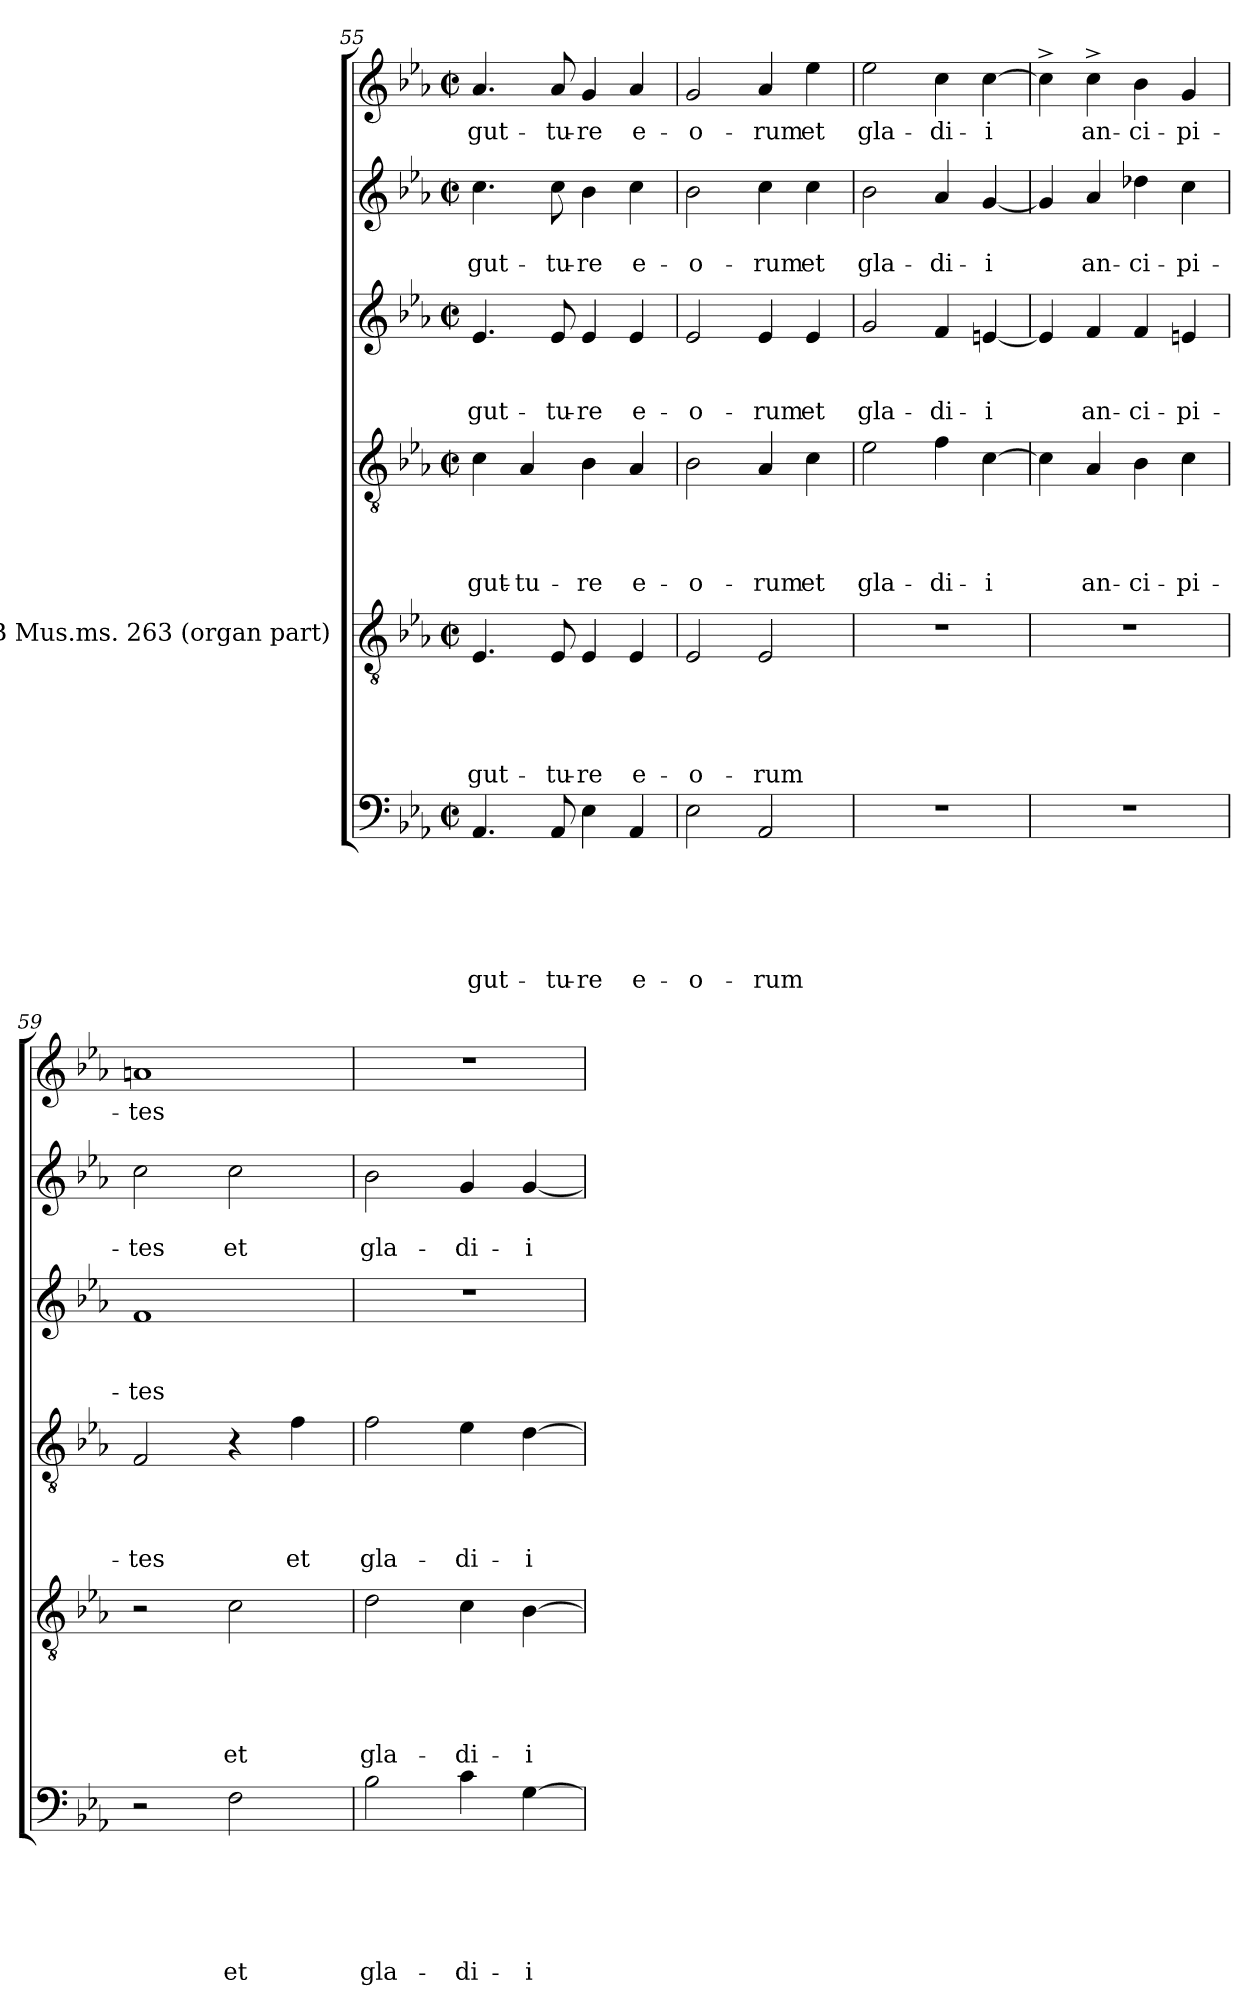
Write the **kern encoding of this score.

**kern	**text	**text	**text	**text	**text	**text	**kern	**text	**text	**text	**text	**text	**kern	**text	**text	**text	**text	**kern	**text	**text	**text	**kern	**text	**text	**kern	**text
*part6	*part6	*part6	*part6	*part6	*part6	*part6	*part5	*part5	*part5	*part5	*part5	*part5	*part4	*part4	*part4	*part4	*part4	*part3	*part3	*part3	*part3	*part2	*part2	*part2	*part1	*part1
*staff6	*staff6	*staff6	*staff6	*staff6	*staff6	*staff6	*staff5	*staff5	*staff5	*staff5	*staff5	*staff5	*staff4	*staff4	*staff4	*staff4	*staff4	*staff3	*staff3	*staff3	*staff3	*staff2	*staff2	*staff2	*staff1	*staff1
*	*	*	*	*	*	*	*I"BSB Mus.ms. 263 (organ part)	*	*	*	*	*	*	*	*	*	*	*	*	*	*	*	*	*	*	*
*clefF4	*	*	*	*	*	*	*clefGv2	*	*	*	*	*	*clefGv2	*	*	*	*	*clefG2	*	*	*	*clefG2	*	*	*clefG2	*
*k[b-e-a-]	*	*	*	*	*	*	*k[b-e-a-]	*	*	*	*	*	*k[b-e-a-]	*	*	*	*	*k[b-e-a-]	*	*	*	*k[b-e-a-]	*	*	*k[b-e-a-]	*
*E-:	*	*	*	*	*	*	*E-:	*	*	*	*	*	*E-:	*	*	*	*	*E-:	*	*	*	*E-:	*	*	*E-:	*
*M2/2	*	*	*	*	*	*	*M2/2	*	*	*	*	*	*M2/2	*	*	*	*	*M2/2	*	*	*	*M2/2	*	*	*M2/2	*
*met(c|)	*	*	*	*	*	*	*met(c|)	*	*	*	*	*	*met(c|)	*	*	*	*	*met(c|)	*	*	*	*met(c|)	*	*	*met(c|)	*
=55	=55	=55	=55	=55	=55	=55	=55	=55	=55	=55	=55	=55	=55	=55	=55	=55	=55	=55	=55	=55	=55	=55	=55	=55	=55	=55
!	!	!	!	!	!	!LO:LY:b	!	!	!	!	!	!LO:LY:b	!	!	!	!	!LO:LY:b	!	!	!	!LO:LY:b	!	!	!LO:LY:b	!	!LO:LY:b
4.AA-/	.	.	.	.	.	gut-	4.E-/	.	.	.	.	gut-	4c\	.	.	.	gut-	4.e-/	.	.	gut-	4.cc\	.	gut-	4.a-/	gut-
!	!	!	!	!	!	!	!	!	!	!	!	!	!	!	!	!	!LO:LY:b	!	!	!	!	!	!	!	!	!
.	.	.	.	.	.	.	.	.	.	.	.	.	4A-/	.	.	.	-tu-	.	.	.	.	.	.	.	.	.
!	!	!	!	!	!	!LO:LY:b	!	!	!	!	!	!LO:LY:b	!	!	!	!	!	!	!	!	!LO:LY:b	!	!	!LO:LY:b	!	!LO:LY:b
8AA-/	.	.	.	.	.	-tu-	8E-/	.	.	.	.	-tu-	.	.	.	.	.	8e-/	.	.	-tu-	8cc\	.	-tu-	8a-/	-tu-
!	!	!	!	!	!	!LO:LY:b	!	!	!	!	!	!LO:LY:b	!	!	!	!	!LO:LY:b	!	!	!	!LO:LY:b	!	!	!LO:LY:b	!	!LO:LY:b
4E-\	.	.	.	.	.	-re	4E-/	.	.	.	.	-re	4B-\	.	.	.	-re	4e-/	.	.	-re	4b-\	.	-re	4g/	-re
!	!	!	!	!	!	!LO:LY:b	!	!	!	!	!	!LO:LY:b	!	!	!	!	!LO:LY:b	!	!	!	!LO:LY:b	!	!	!LO:LY:b	!	!LO:LY:b
4AA-/	.	.	.	.	.	e-	4E-/	.	.	.	.	e-	4A-/	.	.	.	e-	4e-/	.	.	e-	4cc\	.	e-	4a-/	e-
=56	=56	=56	=56	=56	=56	=56	=56	=56	=56	=56	=56	=56	=56	=56	=56	=56	=56	=56	=56	=56	=56	=56	=56	=56	=56	=56
!	!	!	!	!	!	!LO:LY:b	!	!	!	!	!	!LO:LY:b	!	!	!	!	!LO:LY:b	!	!	!	!LO:LY:b	!	!	!LO:LY:b	!	!LO:LY:b
2E-\	.	.	.	.	.	-o-	2E-/	.	.	.	.	-o-	2B-\	.	.	.	-o-	2e-/	.	.	-o-	2b-\	.	-o-	2g/	-o-
!	!	!	!	!	!	!LO:LY:b	!	!	!	!	!	!LO:LY:b	!	!	!	!	!LO:LY:b	!	!	!	!LO:LY:b	!	!	!LO:LY:b	!	!LO:LY:b
2AA-/	.	.	.	.	.	-rum	2E-/	.	.	.	.	-rum	4A-/	.	.	.	-rum	4e-/	.	.	-rum	4cc\	.	-rum	4a-/	-rum
!	!	!	!	!	!	!	!	!	!	!	!	!	!	!	!	!	!LO:LY:b	!	!	!	!LO:LY:b	!	!	!LO:LY:b	!	!LO:LY:b
.	.	.	.	.	.	.	.	.	.	.	.	.	4c\	.	.	.	et	4e-/	.	.	et	4cc\	.	et	4ee-\	et
=57	=57	=57	=57	=57	=57	=57	=57	=57	=57	=57	=57	=57	=57	=57	=57	=57	=57	=57	=57	=57	=57	=57	=57	=57	=57	=57
!	!	!	!	!	!	!	!	!	!	!	!	!	!	!	!	!	!LO:LY:b	!	!	!	!LO:LY:b	!	!	!LO:LY:b	!	!LO:LY:b
1r	.	.	.	.	.	.	1r	.	.	.	.	.	2e-\	.	.	.	gla-	2g/	.	.	gla-	2b-\	.	gla-	2ee-\	gla-
!	!	!	!	!	!	!	!	!	!	!	!	!	!	!	!	!	!LO:LY:b	!	!	!	!LO:LY:b	!	!	!LO:LY:b	!	!LO:LY:b
.	.	.	.	.	.	.	.	.	.	.	.	.	4f\	.	.	.	-di-	4f/	.	.	-di-	4a-/	.	-di-	4cc\	-di-
!	!	!	!	!	!	!	!	!	!	!	!	!	!	!	!	!	!LO:LY:b	!	!	!	!LO:LY:b	!	!	!LO:LY:b	!	!LO:LY:b
.	.	.	.	.	.	.	.	.	.	.	.	.	[<4c\	.	.	.	-i	[<4en/	.	.	-i	[<4g/	.	-i	[<4cc\	-i
!!LO:LB:g=z
=58	=58	=58	=58	=58	=58	=58	=58	=58	=58	=58	=58	=58	=58	=58	=58	=58	=58	=58	=58	=58	=58	=58	=58	=58	=58	=58
1r	.	.	.	.	.	.	1r	.	.	.	.	.	4c\]	.	.	.	.	4e/]	.	.	.	4g/]	.	.	4cc^>\]	.
!	!	!	!	!	!	!	!	!	!	!	!	!	!	!	!	!	!LO:LY:b	!	!	!	!LO:LY:b	!	!	!LO:LY:b	!	!LO:LY:b
.	.	.	.	.	.	.	.	.	.	.	.	.	4A-/	.	.	.	an-	4f/	.	.	an-	4a-/	.	an-	4cc^>\	an-
!	!	!	!	!	!	!	!	!	!	!	!	!	!	!	!	!	!LO:LY:b	!	!	!	!LO:LY:b	!	!	!LO:LY:b	!	!LO:LY:b
.	.	.	.	.	.	.	.	.	.	.	.	.	4B-\	.	.	.	-ci-	4f/	.	.	-ci-	4dd-X\	.	-ci-	4b-\	-ci-
!	!	!	!	!	!	!	!	!	!	!	!	!	!	!	!	!	!LO:LY:b	!	!	!	!LO:LY:b	!	!	!LO:LY:b	!	!LO:LY:b
.	.	.	.	.	.	.	.	.	.	.	.	.	4c\	.	.	.	-pi-	4en/	.	.	-pi-	4cc\	.	-pi-	4g/	-pi-
=59	=59	=59	=59	=59	=59	=59	=59	=59	=59	=59	=59	=59	=59	=59	=59	=59	=59	=59	=59	=59	=59	=59	=59	=59	=59	=59
!	!	!	!	!	!	!	!	!	!	!	!	!	!	!	!	!	!LO:LY:b	!	!	!	!LO:LY:b	!	!	!LO:LY:b	!	!LO:LY:b
2r	.	.	.	.	.	.	2r	.	.	.	.	.	2F/	.	.	.	-tes	1f	.	.	-tes	2cc\	.	-tes	1an	-tes
!	!	!	!	!	!	!LO:LY:b	!	!	!	!	!	!LO:LY:b	!	!	!	!	!	!	!	!	!	!	!	!LO:LY:b	!	!
2F\	.	.	.	.	.	et	2c\	.	.	.	.	et	4r	.	.	.	.	.	.	.	.	2cc\	.	et	.	.
!	!	!	!	!	!	!	!	!	!	!	!	!	!	!	!	!	!LO:LY:b	!	!	!	!	!	!	!	!	!
.	.	.	.	.	.	.	.	.	.	.	.	.	4f\	.	.	.	et	.	.	.	.	.	.	.	.	.
=60	=60	=60	=60	=60	=60	=60	=60	=60	=60	=60	=60	=60	=60	=60	=60	=60	=60	=60	=60	=60	=60	=60	=60	=60	=60	=60
!	!	!	!	!	!	!LO:LY:b	!	!	!	!	!	!LO:LY:b	!	!	!	!	!LO:LY:b	!	!	!	!	!	!	!LO:LY:b	!	!
2B-\	.	.	.	.	.	gla-	2d\	.	.	.	.	gla-	2f\	.	.	.	gla-	1r	.	.	.	2b-\	.	gla-	1r	.
!	!	!	!	!	!	!LO:LY:b	!	!	!	!	!	!LO:LY:b	!	!	!	!	!LO:LY:b	!	!	!	!	!	!	!LO:LY:b	!	!
4c\	.	.	.	.	.	-di-	4c\	.	.	.	.	-di-	4e-\	.	.	.	-di-	.	.	.	.	4g/	.	-di-	.	.
!	!	!	!	!	!	!LO:LY:b	!	!	!	!	!	!LO:LY:b	!	!	!	!	!LO:LY:b	!	!	!	!	!	!	!LO:LY:b	!	!
[>4G\	.	.	.	.	.	-i	[>4B-\	.	.	.	.	-i	[>4d\	.	.	.	-i	.	.	.	.	[<4g/	.	-i	.	.
=	=	=	=	=	=	=	=	=	=	=	=	=	=	=	=	=	=	=	=	=	=	=	=	=	=	=
*-	*-	*-	*-	*-	*-	*-	*-	*-	*-	*-	*-	*-	*-	*-	*-	*-	*-	*-	*-	*-	*-	*-	*-	*-	*-	*-
